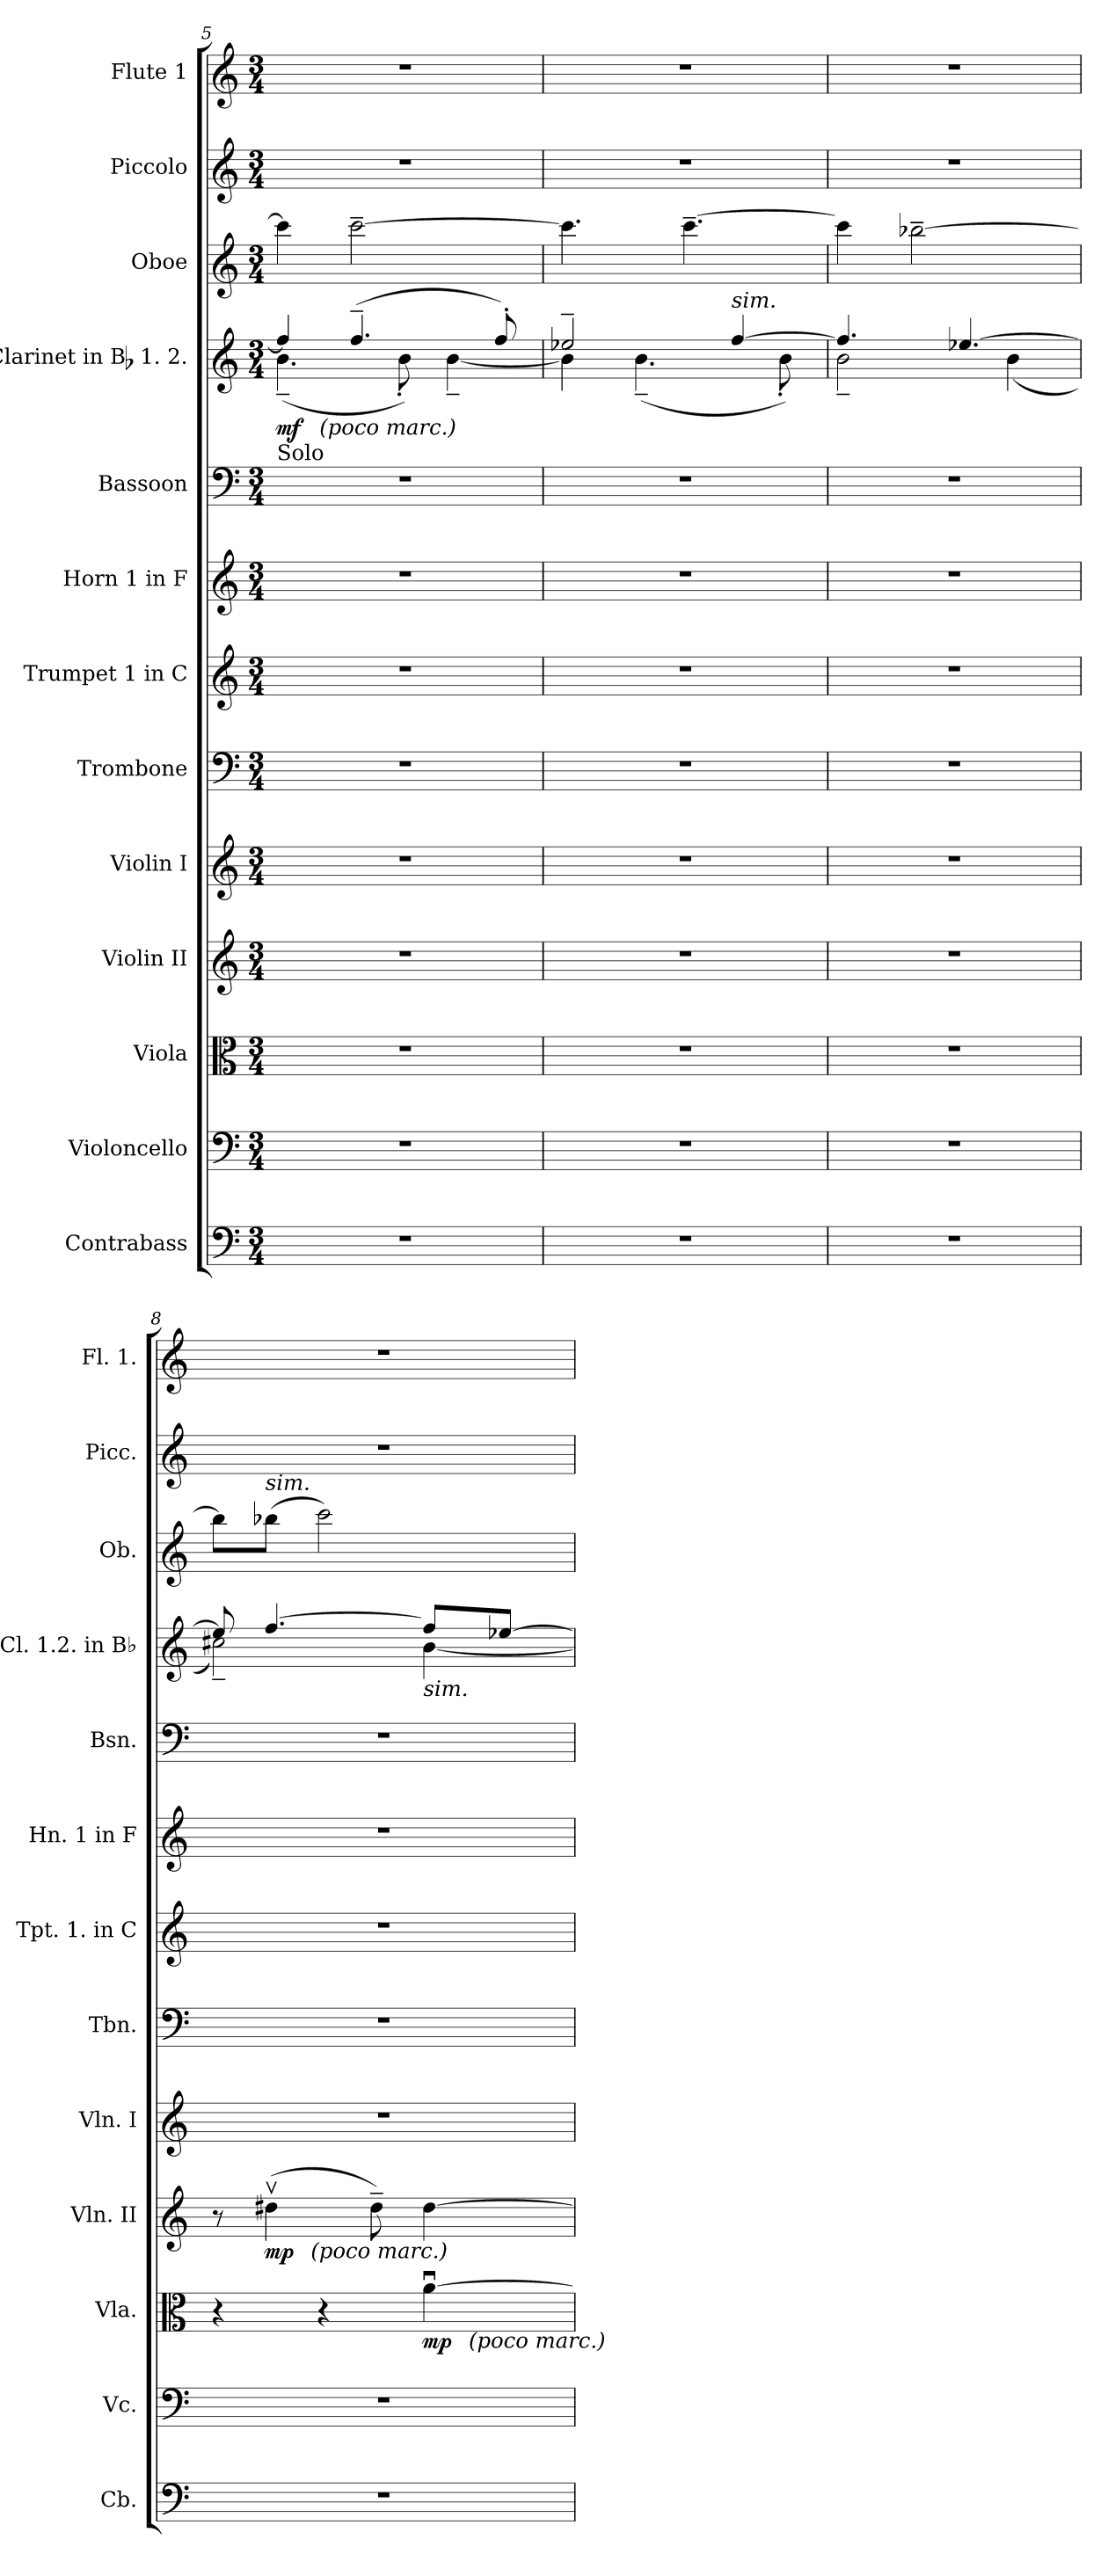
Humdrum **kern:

**kern	**kern	**kern	**dynam	**kern	**dynam	**kern	**kern	**kern	**kern	**kern	**kern	**dynam	**kern	**kern	**kern
*part13	*part12	*part11	*part11	*part10	*part10	*part9	*part8	*part7	*part6	*part5	*part4	*part4	*part3	*part2	*part1
*staff13	*staff12	*staff11	*staff11	*staff10	*staff10	*staff9	*staff8	*staff7	*staff6	*staff5	*staff4	*staff4	*staff3	*staff2	*staff1
*I"Contrabass	*I"Violoncello	*I"Viola	*	*I"Violin II	*	*I"Violin I	*I"Trombone	*I"Trumpet 1 in C	*I"Horn 1 in F	*I"Bassoon	*I"Clarinet in Bb 1. 2.	*	*I"Oboe	*I"Piccolo	*I"Flute 1
*I'Cb.	*I'Vc.	*I'Vla.	*	*I'Vln. II	*	*I'Vln. I	*I'Tbn.	*I'Tpt. 1. in C	*I'Hn. 1 in F	*I'Bsn.	*I'Cl. 1.2. in Bb	*	*I'Ob.	*I'Picc.	*I'Fl. 1.
*clefF4	*clefF4	*clefC3	*	*clefG2	*	*clefG2	*clefF4	*clefG2	*clefG2	*clefF4	*clefG2	*	*clefG2	*clefG2	*clefG2
*ITrd7c12	*	*	*	*	*	*	*	*	*ITrd4c7	*	*ITrd1c2	*	*	*ITrd-7c-12	*
*k[]	*k[]	*k[]	*	*k[]	*	*k[]	*k[]	*k[]	*k[b-]	*k[]	*k[b-e-]	*	*k[]	*k[]	*k[]
*M3/4	*M3/4	*M3/4	*	*M3/4	*	*M3/4	*M3/4	*M3/4	*M3/4	*M3/4	*M3/4	*	*M3/4	*M3/4	*M3/4
=5	=5	=5	=5	=5	=5	=5	=5	=5	=5	=5	=5	=5	=5	=5	=5
*	*	*	*	*	*	*	*	*	*	*	*^	*	*	*	*
!	!	!	!	!	!	!	!	!	!	!	!LO:TX:b:t=Solo	!	!	!	!	!
!	!	!	!	!	!	!	!	!	!	!	!	!	!LO:DY:t=%s (poco marc.)	!	!	!
4%3r	4%3r	4%3r	.	4%3r	.	4%3r	4%3r	4%3r	4%3r	4%3r	4ee-]	(4.a~	mf	4ccc]	4%3r	4%3r
.	.	.	.	.	.	.	.	.	.	.	(4.ee-~	.	.	[2ccc~	.	.
.	.	.	.	.	.	.	.	.	.	.	.	8a')	.	.	.	.
.	.	.	.	.	.	.	.	.	.	.	.	[4a~	.	.	.	.
.	.	.	.	.	.	.	.	.	.	.	8ee-')	.	.	.	.	.
=6	=6	=6	=6	=6	=6	=6	=6	=6	=6	=6	=6	=6	=6	=6	=6	=6
4%3r	4%3r	4%3r	.	4%3r	.	4%3r	4%3r	4%3r	4%3r	4%3r	2dd-X~	4a]	.	4.ccc]	4%3r	4%3r
.	.	.	.	.	.	.	.	.	.	.	.	(4.a~	.	.	.	.
.	.	.	.	.	.	.	.	.	.	.	.	.	.	[4.ccc~	.	.
!	!	!	!	!	!	!	!	!	!	!	!LO:TX:a:i:t=sim.	!	!	!	!	!
.	.	.	.	.	.	.	.	.	.	.	[4ee-	.	.	.	.	.
.	.	.	.	.	.	.	.	.	.	.	.	8a')	.	.	.	.
=7	=7	=7	=7	=7	=7	=7	=7	=7	=7	=7	=7	=7	=7	=7	=7	=7
4%3r	4%3r	4%3r	.	4%3r	.	4%3r	4%3r	4%3r	4%3r	4%3r	4.ee-]	2a~	.	4ccc]	4%3r	4%3r
.	.	.	.	.	.	.	.	.	.	.	.	.	.	[2bb-X~	.	.
.	.	.	.	.	.	.	.	.	.	.	[4.dd-X	.	.	.	.	.
.	.	.	.	.	.	.	.	.	.	.	.	(4a	.	.	.	.
=8	=8	=8	=8	=8	=8	=8	=8	=8	=8	=8	=8	=8	=8	=8	=8	=8
4%3r	4%3r	4r	.	8r	.	4%3r	4%3r	4%3r	4%3r	4%3r	8dd-]	2bn~)	.	8bb-L]	4%3r	4%3r
!	!	!	!	!	!	!	!	!	!	!	!	!	!	!LO:TX:a:i:t=sim.	!	!
!	!	!	!	!	!LO:DY:t=%s (poco marc.)	!	!	!	!	!	!	!	!	!	!	!
.	.	.	.	(4dd#Xv	mp	.	.	.	.	.	[4.ee-	.	.	(8bb-XJ	.	.
.	.	4r	.	.	.	.	.	.	.	.	.	.	.	2ccc)	.	.
.	.	.	.	8dd#~)	.	.	.	.	.	.	.	.	.	.	.	.
!	!	!	!	!	!	!	!	!	!	!	!LO:TX:b:i:t=sim.	!	!	!	!	!
!	!	!	!LO:DY:t=%s (poco marc.)	!	!	!	!	!	!	!	!	!	!	!	!	!
.	.	[4au	mp	[4dd#	.	.	.	.	.	.	8ee-L]	[4a	.	.	.	.
.	.	.	.	.	.	.	.	.	.	.	[8dd-XJ	.	.	.	.	.
*	*	*	*	*	*	*	*	*	*	*	*v	*v	*	*	*	*
=	=	=	=	=	=	=	=	=	=	=	=	=	=	=	=
*-	*-	*-	*-	*-	*-	*-	*-	*-	*-	*-	*-	*-	*-	*-	*-
